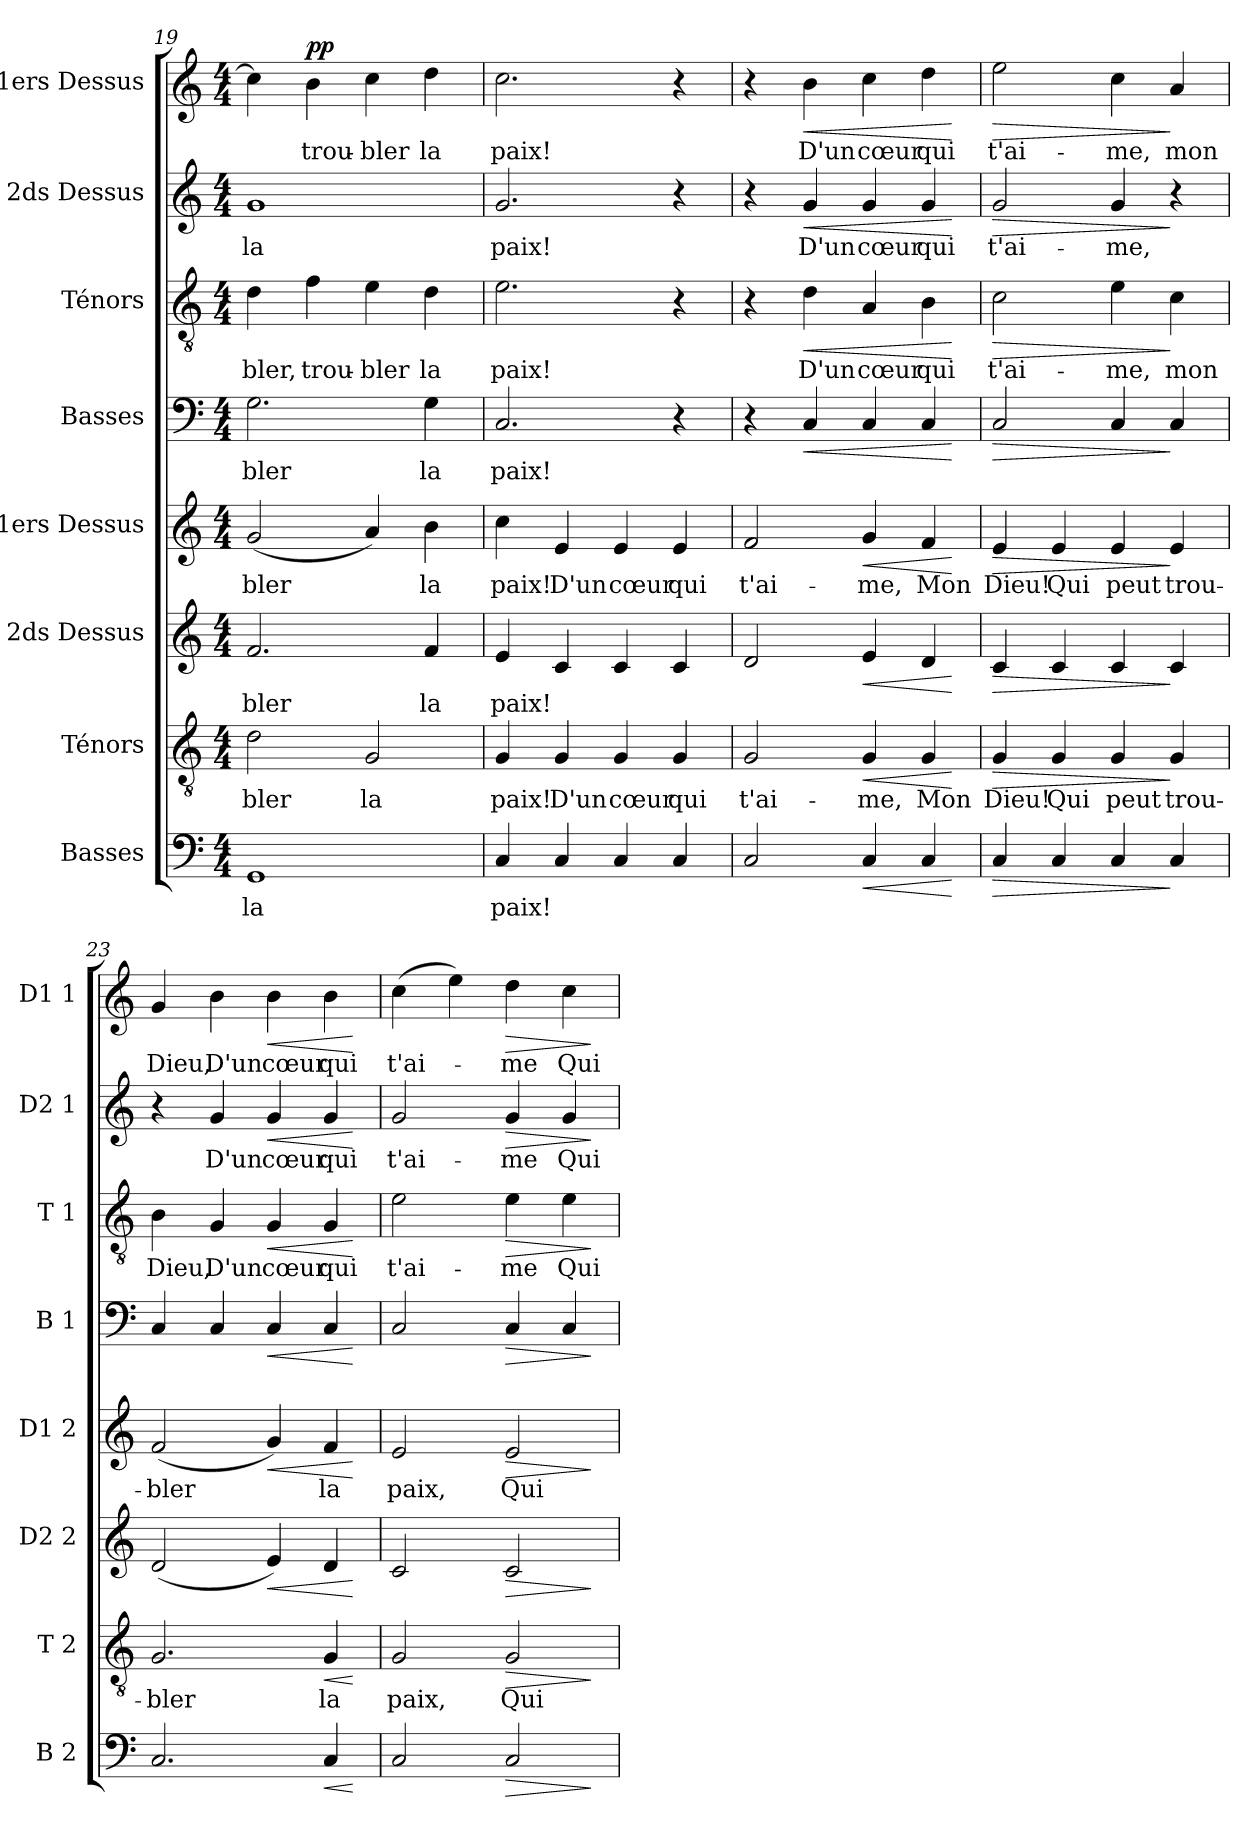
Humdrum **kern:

**kern	**text	**dynam	**kern	**text	**dynam	**kern	**text	**dynam	**kern	**text	**dynam	**kern	**text	**dynam	**kern	**text	**dynam	**kern	**text	**dynam	**kern	**text	**dynam
*part8	*part8	*part8	*part7	*part7	*part7	*part6	*part6	*part6	*part5	*part5	*part5	*part4	*part4	*part4	*part3	*part3	*part3	*part2	*part2	*part2	*part1	*part1	*part1
*staff8	*staff8	*staff8	*staff7	*staff7	*staff7	*staff6	*staff6	*staff6	*staff5	*staff5	*staff5	*staff4	*staff4	*staff4	*staff3	*staff3	*staff3	*staff2	*staff2	*staff2	*staff1	*staff1	*staff1
*I"Basses	*	*	*I"Ténors	*	*	*I"2ds Dessus	*	*	*I"1ers Dessus	*	*	*I"Basses	*	*	*I"Ténors	*	*	*I"2ds Dessus	*	*	*I"1ers Dessus	*	*
*I'B 2	*	*	*I'T 2	*	*	*I'D2 2	*	*	*I'D1 2	*	*	*I'B 1	*	*	*I'T 1	*	*	*I'D2 1	*	*	*I'D1 1	*	*
*clefF4	*	*	*clefGv2	*	*	*clefG2	*	*	*clefG2	*	*	*clefF4	*	*	*clefGv2	*	*	*clefG2	*	*	*clefG2	*	*
*k[]	*	*	*k[]	*	*	*k[]	*	*	*k[]	*	*	*k[]	*	*	*k[]	*	*	*k[]	*	*	*k[]	*	*
*M4/4	*	*	*M4/4	*	*	*M4/4	*	*	*M4/4	*	*	*M4/4	*	*	*M4/4	*	*	*M4/4	*	*	*M4/4	*	*
=19	=19	=19	=19	=19	=19	=19	=19	=19	=19	=19	=19	=19	=19	=19	=19	=19	=19	=19	=19	=19	=19	=19	=19
1GG	la	.	2d\	-bler	.	2.f/	-bler	.	(2g/	-bler	.	2.G\	-bler	.	4d\	-bler,	.	1g	la	.	4cc\]	.	.
!	!	!	!	!	!	!	!	!	!	!	!	!	!	!	!	!	!	!	!	!	!	!	!LO:DY:a
.	.	.	.	.	.	.	.	.	.	.	.	.	.	.	4f\	trou-	.	.	.	.	4b\	trou-	pp
.	.	.	2G/	la	.	.	.	.	4a/)	.	.	.	.	.	4e\	-bler	.	.	.	.	4cc\	-bler	.
.	.	.	.	.	.	4f/	la	.	4b\	la	.	4G\	la	.	4d\	la	.	.	.	.	4dd\	la	.
=20	=20	=20	=20	=20	=20	=20	=20	=20	=20	=20	=20	=20	=20	=20	=20	=20	=20	=20	=20	=20	=20	=20	=20
4C/	paix!	.	4G/	paix!	.	4e/	paix!	.	4cc\	paix!	.	2.C/	paix!	.	2.e\	paix!	.	2.g/	paix!	.	2.cc\	paix!	.
4C/	.	.	4G/	D'un	.	4c/	.	.	4e/	D'un	.	.	.	.	.	.	.	.	.	.	.	.	.
4C/	.	.	4G/	cœur	.	4c/	.	.	4e/	cœur	.	.	.	.	.	.	.	.	.	.	.	.	.
4C/	.	.	4G/	qui	.	4c/	.	.	4e/	qui	.	4r	.	.	4r	.	.	4r	.	.	4r	.	.
!!LO:PB:g=z
=21	=21	=21	=21	=21	=21	=21	=21	=21	=21	=21	=21	=21	=21	=21	=21	=21	=21	=21	=21	=21	=21	=21	=21
2C/	.	.	2G/	t'ai-	.	2d/	.	.	2f/	t'ai-	.	4r	.	.	4r	.	.	4r	.	.	4r	.	.
!	!	!	!	!	!	!	!	!	!	!	!	!	!	!LO:HP:b	!	!	!LO:HP:b	!	!	!LO:HP:b	!	!	!LO:HP:b
.	.	.	.	.	.	.	.	.	.	.	.	4C/	.	<	4d\	D'un	<	4g/	D'un	<	4b\	D'un	<
!	!	!LO:HP:b	!	!	!LO:HP:b	!	!	!LO:HP:b	!	!	!LO:HP:b	!	!	!	!	!	!	!	!	!	!	!	!
4C/	.	<	4G/	-me,	<	4e/	.	<	4g/	-me,	<	4C/	.	.	4A/	cœur	.	4g/	cœur	.	4cc\	cœur	.
4C/	.	.	4G/	Mon	.	4d/	.	.	4f/	Mon	.	4C/	.	.	4B\	qui	.	4g/	qui	.	4dd\	qui	.
.	.	[	.	.	[	.	.	[	.	.	[	.	.	[	.	.	[	.	.	[	.	.	[
=22	=22	=22	=22	=22	=22	=22	=22	=22	=22	=22	=22	=22	=22	=22	=22	=22	=22	=22	=22	=22	=22	=22	=22
!	!	!LO:HP:b	!	!	!LO:HP:b	!	!	!LO:HP:b	!	!	!LO:HP:b	!	!	!LO:HP:b	!	!	!LO:HP:b	!	!	!LO:HP:b	!	!	!LO:HP:b
4C/	.	>	4G/	Dieu!	>	4c/	.	>	4e/	Dieu!	>	2C/	.	>	2c\	t'ai-	>	2g/	t'ai-	>	2ee\	t'ai-	>
4C/	.	.	4G/	Qui	.	4c/	.	.	4e/	Qui	.	.	.	.	.	.	.	.	.	.	.	.	.
4C/	.	.	4G/	peut	.	4c/	.	.	4e/	peut	.	4C/	.	.	4e\	-me,	.	4g/	-me,	.	4cc\	-me,	.
4C/	.	]	4G/	trou-	]	4c/	.	]	4e/	trou-	]	4C/	.	]	4c\	mon	]	4r	.	]	4a/	mon	]
=23	=23	=23	=23	=23	=23	=23	=23	=23	=23	=23	=23	=23	=23	=23	=23	=23	=23	=23	=23	=23	=23	=23	=23
2.C/	.	.	2.G/	-bler	.	(2d/	.	.	(2f/	-bler	.	4C/	.	.	4B\	Dieu,	.	4r	.	.	4g/	Dieu,	.
.	.	.	.	.	.	.	.	.	.	.	.	4C/	.	.	4G/	D'un	.	4g/	D'un	.	4b\	D'un	.
!	!	!	!	!	!	!	!	!LO:HP:b	!	!	!LO:HP:b	!	!	!LO:HP:b	!	!	!LO:HP:b	!	!	!LO:HP:b	!	!	!LO:HP:b
.	.	.	.	.	.	4e/)	.	<	4g/)	.	<	4C/	.	<	4G/	cœur	<	4g/	cœur	<	4b\	cœur	<
!	!	!LO:HP:b	!	!	!LO:HP:b	!	!	!	!	!	!	!	!	!	!	!	!	!	!	!	!	!	!
4C/	.	<	4G/	la	<	4d/	.	.	4f/	la	.	4C/	.	.	4G/	qui	.	4g/	qui	.	4b\	qui	.
.	.	[	.	.	[	.	.	[	.	.	[	.	.	[	.	.	[	.	.	[	.	.	[
=24	=24	=24	=24	=24	=24	=24	=24	=24	=24	=24	=24	=24	=24	=24	=24	=24	=24	=24	=24	=24	=24	=24	=24
2C/	.	.	2G/	paix,	.	2c/	.	.	2e/	paix,	.	2C/	.	.	2e\	t'ai-	.	2g/	t'ai-	.	(4cc\	t'ai-	.
.	.	.	.	.	.	.	.	.	.	.	.	.	.	.	.	.	.	.	.	.	4ee\)	.	.
!	!	!LO:HP:b	!	!	!LO:HP:b	!	!	!LO:HP:b	!	!	!LO:HP:b	!	!	!LO:HP:b	!	!	!LO:HP:b	!	!	!LO:HP:b	!	!	!LO:HP:b
2C/	.	>	2G/	Qui	>	2c/	.	>	2e/	Qui	>	4C/	.	>	4e\	-me	>	4g/	-me	>	4dd\	-me	>
.	.	.	.	.	.	.	.	.	.	.	.	4C/	.	.	4e\	Qui	.	4g/	Qui	.	4cc\	Qui	.
.	.	]	.	.	]	.	.	]	.	.	]	.	.	]	.	.	]	.	.	]	.	.	]
=	=	=	=	=	=	=	=	=	=	=	=	=	=	=	=	=	=	=	=	=	=	=	=
*-	*-	*-	*-	*-	*-	*-	*-	*-	*-	*-	*-	*-	*-	*-	*-	*-	*-	*-	*-	*-	*-	*-	*-
